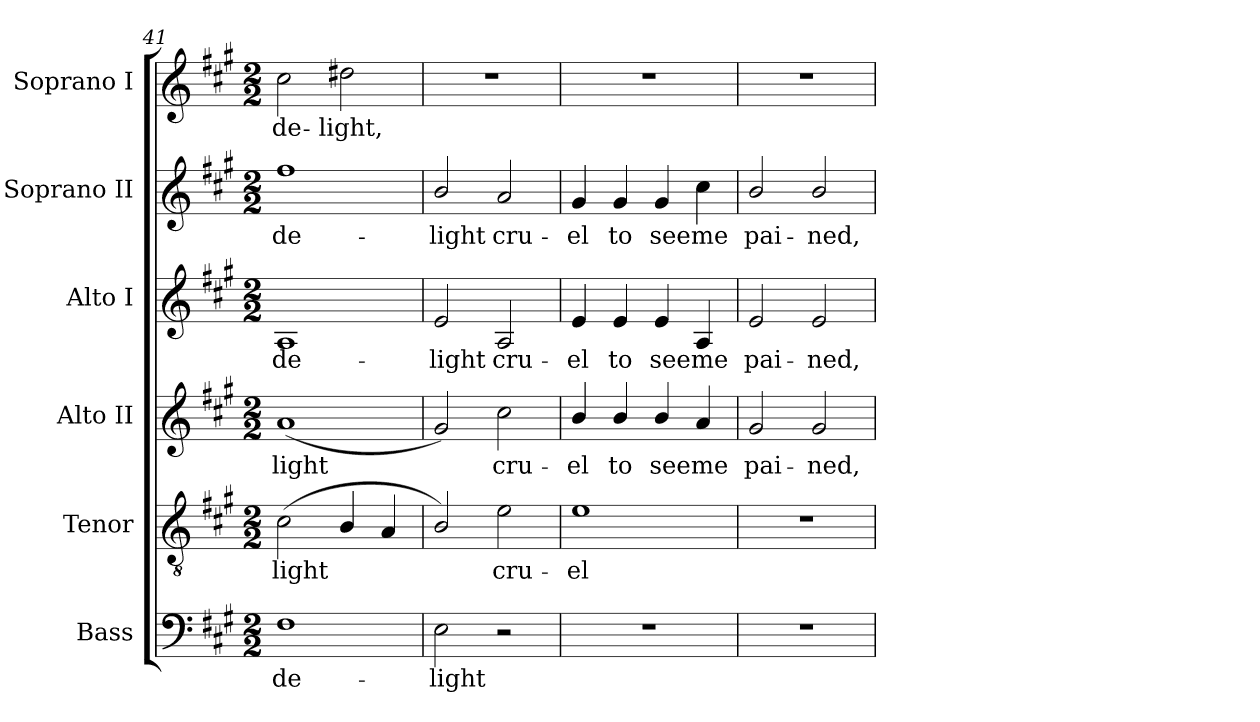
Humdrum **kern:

**kern	**text	**kern	**text	**kern	**text	**kern	**text	**kern	**text	**kern	**text
*part6	*part6	*part5	*part5	*part4	*part4	*part3	*part3	*part2	*part2	*part1	*part1
*staff6	*staff6	*staff5	*staff5	*staff4	*staff4	*staff3	*staff3	*staff2	*staff2	*staff1	*staff1
*I"Bass	*	*I"Tenor	*	*I"Alto II	*	*I"Alto I	*	*I"Soprano II	*	*I"Soprano I	*
*I'B	*	*I'T.	*	*I'A.	*	*I'A I	*	*I'S II	*	*I'S I	*
*clefF4	*	*clefGv2	*	*clefG2	*	*clefG2	*	*clefG2	*	*clefG2	*
*	*	*ITrd7c12	*	*	*	*	*	*	*	*	*
*k[f#c#g#]	*	*k[f#c#g#]	*	*k[f#c#g#]	*	*k[f#c#g#]	*	*k[f#c#g#]	*	*k[f#c#g#]	*
*A:	*	*A:	*	*A:	*	*A:	*	*A:	*	*A:	*
*M2/2	*	*M2/2	*	*M2/2	*	*M2/2	*	*M2/2	*	*M2/2	*
=41	=41	=41	=41	=41	=41	=41	=41	=41	=41	=41	=41
!	!LO:LY:b:color=#000000	!	!	!	!	!	!	!	!	!	!
!	!	!	!LO:LY:b:color=#000000	!	!	!	!	!	!	!	!
!	!	!	!	!	!LO:LY:b:color=#000000	!	!	!	!	!	!
!	!	!	!	!	!	!	!LO:LY:b:color=#000000	!	!	!	!
!	!	!	!	!	!	!	!	!	!LO:LY:b:color=#000000	!	!
!	!	!	!	!	!	!	!	!	!	!	!LO:LY:b:color=#000000
1F#i	de-	(2C#i\	-light	(1ai	-light	1Ai	de-	1ff#i	de-	2cc#i\	de-
!	!	!	!	!	!	!	!	!	!	!	!LO:LY:b:color=#000000
.	.	4BBi/	.	.	.	.	.	.	.	2dd#Xi\	-light,
.	.	4AAi/	.	.	.	.	.	.	.	.	.
=42	=42	=42	=42	=42	=42	=42	=42	=42	=42	=42	=42
!	!LO:LY:b:color=#000000	!	!	!	!	!	!	!	!	!	!
!	!	!	!	!	!	!	!LO:LY:b:color=#000000	!	!	!	!
!	!	!	!	!	!	!	!	!	!LO:LY:b:color=#000000	!	!
2Ei\	-light	2BBi/)	.	2g#i/)	.	2ei/	-light	2bi/	-light	1r	.
!	!	!	!LO:LY:b:color=#000000	!	!	!	!	!	!	!	!
!	!	!	!	!	!LO:LY:b:color=#000000	!	!	!	!	!	!
!	!	!	!	!	!	!	!LO:LY:b:color=#000000	!	!	!	!
!	!	!	!	!	!	!	!	!	!LO:LY:b:color=#000000	!	!
2r	.	2Ei\	cru-	2cc#i\	cru-	2Ai/	cru-	2ai/	cru-	.	.
!!LO:LB:g=z
=43	=43	=43	=43	=43	=43	=43	=43	=43	=43	=43	=43
!	!	!	!LO:LY:b:color=#000000	!	!	!	!	!	!	!	!
!	!	!	!	!	!LO:LY:b:color=#000000	!	!	!	!	!	!
!	!	!	!	!	!	!	!LO:LY:b:color=#000000	!	!	!	!
!	!	!	!	!	!	!	!	!	!LO:LY:b:color=#000000	!	!
1r	.	1Ei	-el	4bi/	-el	4ei/	-el	4g#i/	-el	1r	.
!	!	!	!	!	!LO:LY:b:color=#000000	!	!	!	!	!	!
!	!	!	!	!	!	!	!LO:LY:b:color=#000000	!	!	!	!
!	!	!	!	!	!	!	!	!	!LO:LY:b:color=#000000	!	!
.	.	.	.	4bi/	to	4ei/	to	4g#i/	to	.	.
!	!	!	!	!	!LO:LY:b:color=#000000	!	!	!	!	!	!
!	!	!	!	!	!	!	!LO:LY:b:color=#000000	!	!	!	!
!	!	!	!	!	!	!	!	!	!LO:LY:b:color=#000000	!	!
.	.	.	.	4bi/	see	4ei/	see	4g#i/	see	.	.
!	!	!	!	!	!LO:LY:b:color=#000000	!	!	!	!	!	!
!	!	!	!	!	!	!	!LO:LY:b:color=#000000	!	!	!	!
!	!	!	!	!	!	!	!	!	!LO:LY:b:color=#000000	!	!
.	.	.	.	4ai/	me	4Ai/	me	4cc#i\	me	.	.
=44	=44	=44	=44	=44	=44	=44	=44	=44	=44	=44	=44
!	!	!	!	!	!LO:LY:b:color=#000000	!	!	!	!	!	!
!	!	!	!	!	!	!	!LO:LY:b:color=#000000	!	!	!	!
!	!	!	!	!	!	!	!	!	!LO:LY:b:color=#000000	!	!
1r	.	1r	.	2g#i/	pai-	2ei/	pai-	2bi/	pai-	1r	.
!	!	!	!	!	!LO:LY:b:color=#000000	!	!	!	!	!	!
!	!	!	!	!	!	!	!LO:LY:b:color=#000000	!	!	!	!
!	!	!	!	!	!	!	!	!	!LO:LY:b:color=#000000	!	!
.	.	.	.	2g#i/	-ned,	2ei/	-ned,	2bi/	-ned,	.	.
=	=	=	=	=	=	=	=	=	=	=	=
*-	*-	*-	*-	*-	*-	*-	*-	*-	*-	*-	*-
